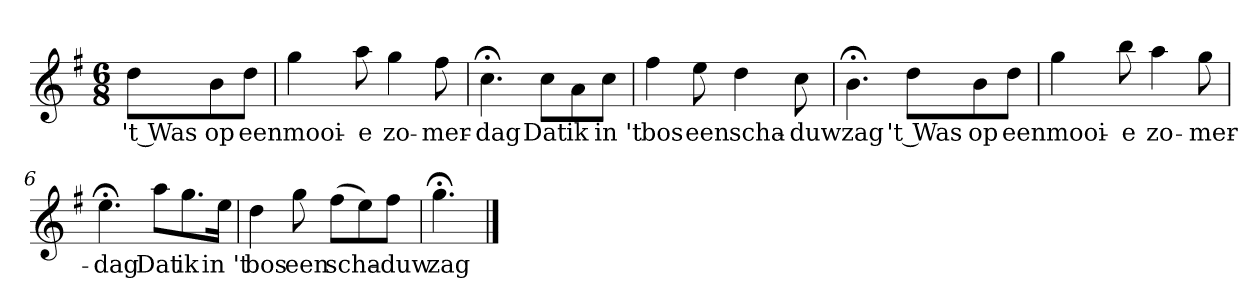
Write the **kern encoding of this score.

**kern	**text
*part1	*part1
*staff1	*staff1
*k[f#]	*
*G:	*
*M6/8	*
*MM120	*
=	=
8ddL	't Was
8b	op
8ddJ	een
=1	=1
4gg	mooi-
8aa	-e
4gg	zo-
8ff#	-mer-
=2	=2
4.cc;<	-dag
8ccL	Dat
8a	ik
8ccJ	in 't
=3	=3
4ff#	bos
8ee	een
4dd	scha-
8cc	-duw
=4	=4
4.b;<	zag
8ddL	't Was
8b	op
8ddJ	een
=5	=5
4gg	mooi-
8bb	-e
4aa	zo-
8gg	-mer-
=6	=6
4.ee;<	-dag
8aaL	Dat
8.gg	ik
16eeJk	in 't
=7	=7
4dd	bos
8gg	een
(8ff#L	scha-
8ee)	.
8ff#J	-duw
=8	=8
4.gg;<	zag
==	==
*-	*-
